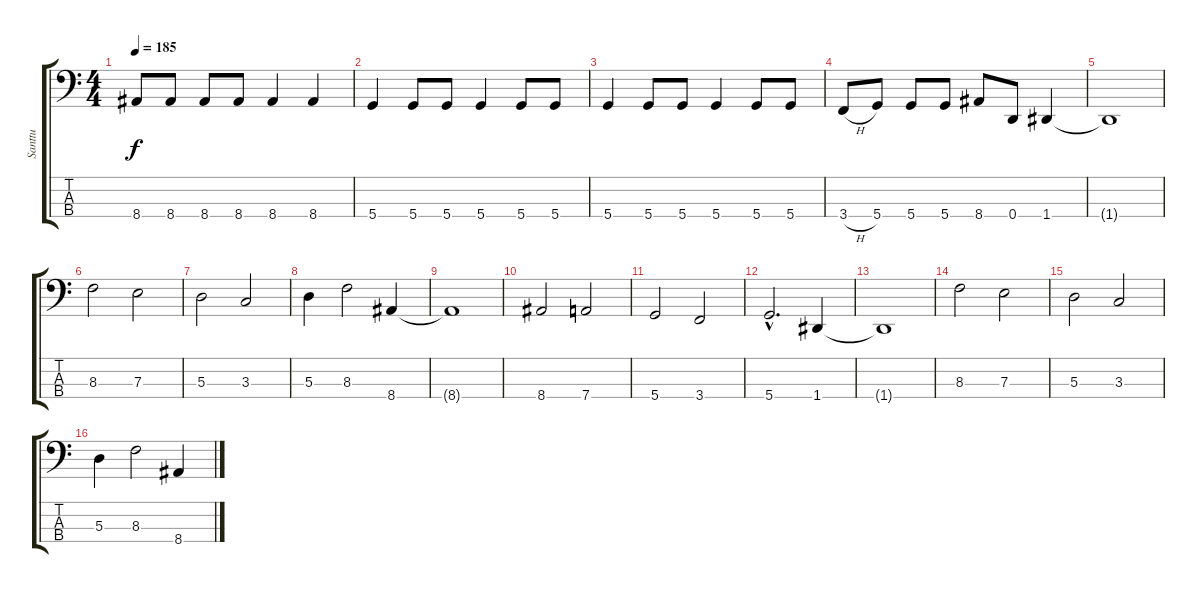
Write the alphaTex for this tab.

\track ("Santtu" "Santtu") {instrument electricbasspick}
\staff {score tabs}
\tuning (G2 D2 A1 D1) {hide}
\ts (4 4)
\tempo 185
\clef f4
\ks c
8.4{t}.8{dy f} 8.4.8 8.4.8 8.4.8 8.4.4 8.4.4 |
5.4.4 5.4.8 5.4.8 5.4.4 5.4.8 5.4.8 |
5.4.4 5.4.8 5.4.8 5.4.4 5.4.8 5.4.8 |
3.4{h}.8 5.4.8 5.4.8 5.4.8 8.4.8 0.4.8 1.4.4 |
1.4{t}.1 |
8.3.2 7.3.2 |
5.3.2 3.3.2 |
5.3.4 8.3.2 8.4.4 |
8.4{t}.1 |
8.4.2 7.4.2 |
5.4.2 3.4.2 |
5.4{hac}.2{d} 1.4.4 |
1.4{t}.1 |
8.3.2 7.3.2 |
5.3.2 3.3.2 |
5.3.4 8.3.2 8.4.4
